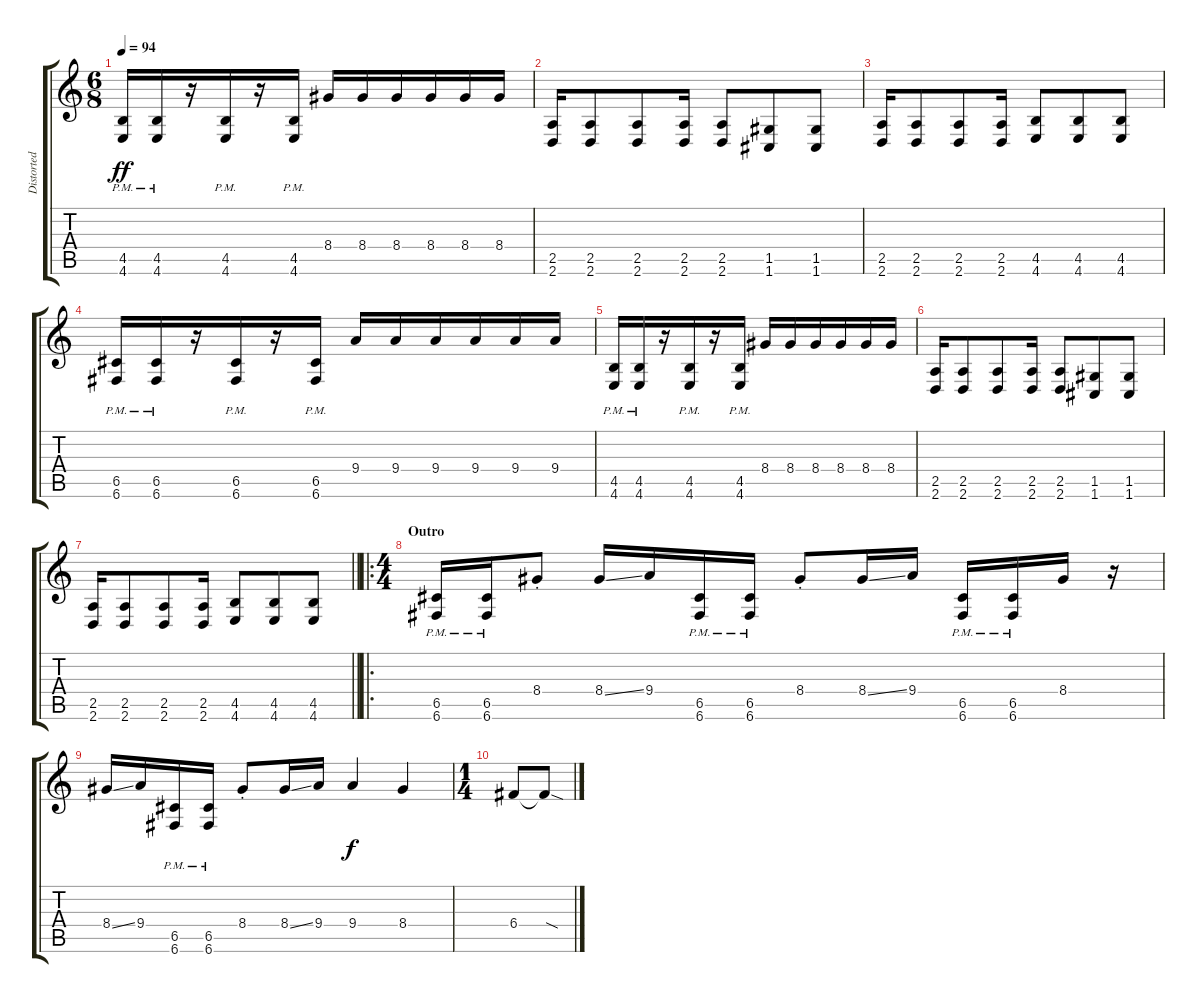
\track ("Distorted Right" "Distorted ") {instrument distortionguitar}
\staff {score tabs}
\tuning (D4 A3 F3 C3 G2 C2) {hide}
\ts (6 8)
\tempo 94
\clef g2
\ks c
(4.5{pm} 4.6{pm}).16{dy ff} (4.5{pm} 4.6{pm}).16 r.16 (4.5{pm} 4.6{pm}).16 r.16 (4.5{pm} 4.6{pm}).16 8.4.16 8.4.16 8.4.16 8.4.16 8.4.16 8.4.16 |
(2.5 2.6).16 (2.5 2.6).8 (2.5 2.6).8 (2.5 2.6).16 (2.5 2.6).8 (1.5 1.6).8 (1.5 1.6).8 |
(2.5 2.6).16 (2.5 2.6).8 (2.5 2.6).8 (2.5 2.6).16 (4.5 4.6).8 (4.5 4.6).8 (4.5 4.6).8 |
(6.5{pm} 6.6{pm}).16 (6.5{pm} 6.6{pm}).16 r.16 (6.5{pm} 6.6{pm}).16 r.16 (6.5{pm} 6.6{pm}).16 9.4.16 9.4.16 9.4.16 9.4.16 9.4.16 9.4.16 |
(4.5{pm} 4.6{pm}).16 (4.5{pm} 4.6{pm}).16 r.16 (4.5{pm} 4.6{pm}).16 r.16 (4.5{pm} 4.6{pm}).16 8.4.16 8.4.16 8.4.16 8.4.16 8.4.16 8.4.16 |
(2.5 2.6).16 (2.5 2.6).8 (2.5 2.6).8 (2.5 2.6).16 (2.5 2.6).8 (1.5 1.6).8 (1.5 1.6).8 |
\barLineRight lightlight
(2.5 2.6).16 (2.5 2.6).8 (2.5 2.6).8 (2.5 2.6).16 (4.5 4.6).8 (4.5 4.6).8 (4.5 4.6).8 |
\ro
\ts (4 4)
\section ("" "Outro")
(6.5{pm} 6.6{pm}).16 (6.5{pm} 6.6{pm}).16 8.4{st}.8 8.4{ss}.16 9.4.16 (6.5{pm} 6.6{pm}).16 (6.5{pm} 6.6{pm}).16 8.4{st}.8 8.4{ss}.16 9.4.16 (6.5{pm} 6.6{pm}).16 (6.5{pm} 6.6{pm}).16 8.4.16 r.16 |
8.4{ss}.16 9.4.16 (6.5{pm} 6.6{pm}).16 (6.5{pm} 6.6{pm}).16 8.4{st}.8 8.4{ss}.16 9.4.16 9.4.4{dy f} 8.4.4 |
\ts (1 4)
6.4.8 6.4{sod t}.8
